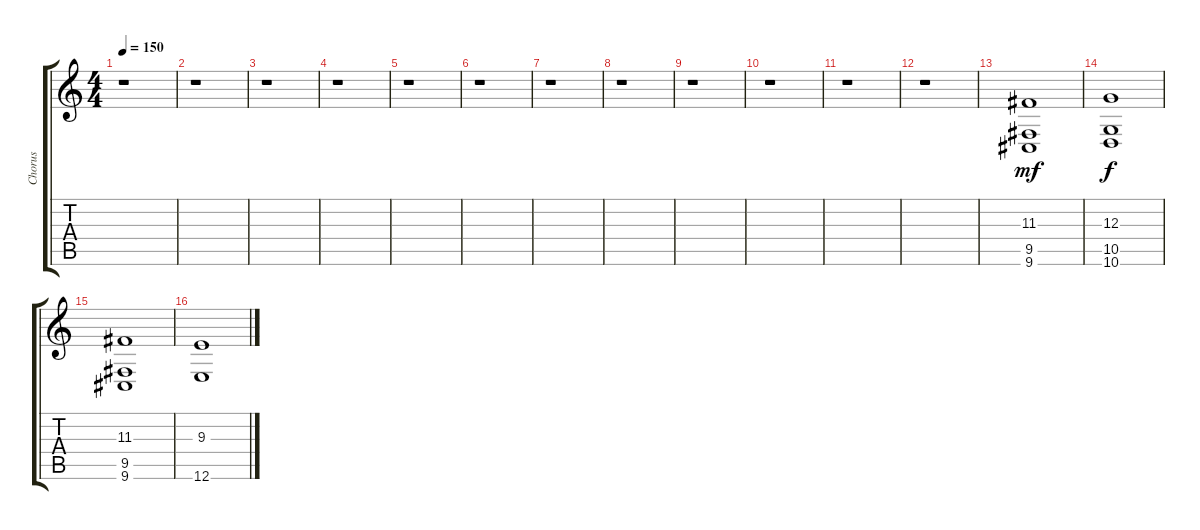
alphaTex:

\track ("Chorus" "Chorus") {instrument synthvoice}
\staff {score tabs}
\tuning (E4 B3 G3 D3 A2 E2) {hide}
\ts (4 4)
\tempo 150
\clef g2
\ks c
r.1{dy f} |
r.1 |
r.1 |
r.1 |
r.1 |
r.1 |
r.1 |
r.1 |
r.1 |
r.1 |
r.1 |
r.1 |
(11.3 9.5 9.6).1{dy mf} |
(12.3 10.5 10.6).1{dy f} |
(11.3 9.5 9.6).1 |
(9.3 12.6).1
